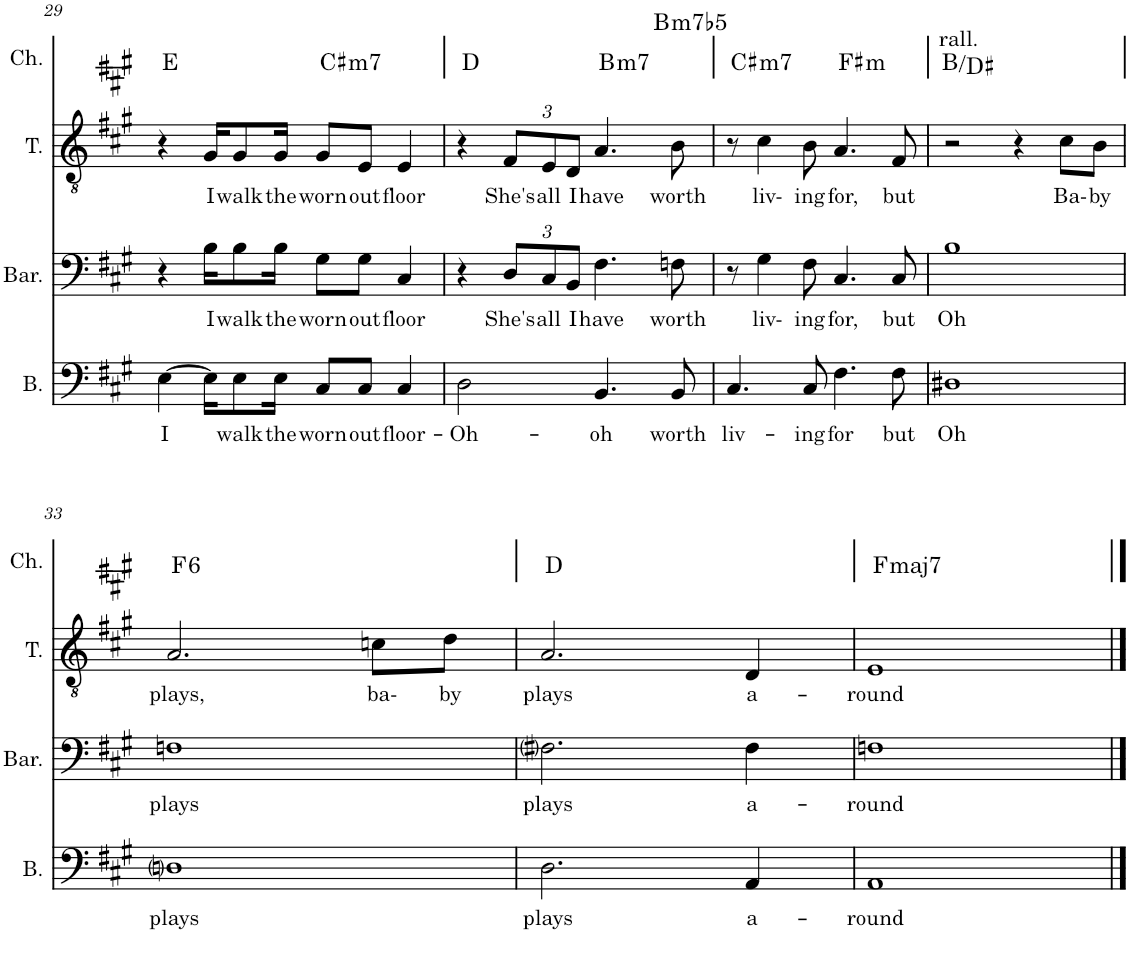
**kern	**text	**kern	**text	**kern	**text	**kern	**harte
*part4	*part4	*part3	*part3	*part2	*part2	*part1	*part1
*staff4	*staff4	*staff3	*staff3	*staff2	*staff2	*staff1	*
*I"Bass	*	*I"Baritone	*	*I"Tenor	*	*I"Chords	*
*I'B.	*	*I'Bar.	*	*I'T.	*	*I'Ch.	*
!!LO:PB:g=z
*clefF4	*	*clefF4	*	*clefGv2	*	*clefG2	*
*k[f#c#g#]	*	*k[f#c#g#]	*	*k[f#c#g#]	*	*k[f#c#g#]	*
*M4/4	*	*M4/4	*	*M4/4	*	*M4/4	*
=29	=29	=29	=29	=29	=29	=29	=29
!	!LO:LY:b	!	!	!	!	!	!
*	*	*	*	*	*	*^	*
[4E\	I	4r	.	4r	.	1ryy	2ryy	E:maj
!	!	!	!LO:LY:b	!	!LO:LY:b	!	!	!
16E\KL]	.	16B\KL	I	16G#/KL	I	.	.	.
!	!LO:LY:b	!	!LO:LY:b	!	!LO:LY:b	!	!	!
8E\	walk	8B\	walk	8G#/	walk	.	.	.
!	!LO:LY:b	!	!LO:LY:b	!	!LO:LY:b	!	!	!
16E\Jk	the	16B\Jk	the	16G#/Jk	the	.	.	.
!	!LO:LY:b	!	!LO:LY:b	!	!LO:LY:b	!	!	!LO:H:kt=m7
8C#/L	worn	8G#\L	worn	8G#/L	worn	.	2ryy	C#:min7
!	!LO:LY:b	!	!LO:LY:b	!	!LO:LY:b	!	!	!
8C#/J	out	8G#\J	out	8E/J	out	.	.	.
!	!LO:LY:b	!	!LO:LY:b	!	!LO:LY:b	!	!	!
4C#/	floor-	4C#/	floor	4E/	floor	.	.	.
*	*	*	*	*	*	*v	*v	*
=30	=30	=30	=30	=30	=30	=30	=30
*	*	*	*	*	*	*k[f#c#g#]	*
*	*	*	*	*	*	*^	*
!	!LO:LY:b	!	!	!	!	!	!	!
*	*	*	*	*	*	*	*^	*
2D\	Oh-	4r	.	4r	.	1ryy	2ryy	2.ryy	D:maj
*	*	*Xbrackettup	*	*	*	*	*	*	*
!	!	!	!LO:LY:b	!	!	!	!	!	!
*	*	*	*	*Xbrackettup	*	*	*	*	*
!	!	!	!	!	!LO:LY:b	!	!	!	!
.	.	12D/L	She's	12F#/L	She's	.	.	.	.
!	!	!	!LO:LY:b	!	!LO:LY:b	!	!	!	!
.	.	12C#/	all	12E/	all	.	.	.	.
!	!	!	!LO:LY:b	!	!LO:LY:b	!	!	!	!
.	.	12BB/J	I	12D/J	I	.	.	.	.
!	!LO:LY:b	!	!LO:LY:b	!	!LO:LY:b	!	!	!	!LO:H:kt=m7
4.BB/	-oh	4.F#\	have	4.A/	have	.	2ryy	.	B:min7
!	!	!	!	!	!	!	!	!	!LO:H:kt=m7b5
.	.	.	.	.	.	.	.	4ryy	B:hdim7
!	!LO:LY:b	!	!LO:LY:b	!	!LO:LY:b	!	!	!	!
8BB/	worth	8Fn\	worth	8B\	worth	.	.	.	.
=31	=31	=31	=31	=31	=31	=31	=31	=31	=31
!	!LO:LY:b	!	!	!	!	!	!	!	!LO:H:kt=m7
*	*	*	*	*	*	*	*v	*v	*
4.C#/	liv-	8r	.	8r	.	1ryy	2ryy	C#:min7
!	!	!	!LO:LY:b	!	!LO:LY:b	!	!	!
.	.	4G#\	liv-	4c#\	liv-	.	.	.
!	!LO:LY:b	!	!LO:LY:b	!	!LO:LY:b	!	!	!
8C#/	-ing	8F#\	ing	8B\	ing	.	.	.
!	!LO:LY:b	!	!LO:LY:b	!	!LO:LY:b	!	!	!LO:H:kt=m
4.F#\	for	4.C#/	for,	4.A/	for,	.	2ryy	F#:min
!	!LO:LY:b	!	!LO:LY:b	!	!LO:LY:b	!	!	!
8F#\	but	8C#/	but	8F#/	but	.	.	.
=32	=32	=32	=32	=32	=32	=32	=32	=32
!	!	!	!	!LO:TX:a:t=rall.	!	!	!	!
!	!LO:LY:b	!	!LO:LY:b	!	!	!	!	!
*	*	*	*	*	*	*v	*v	*
1D#X	Oh	1B	Oh	2r	.	1ryy	B:maj/3
.	.	.	.	4r	.	.	.
!	!	!	!	!	!LO:LY:b	!	!
.	.	.	.	8c#\L	Ba-	.	.
!	!	!	!	!	!LO:LY:b	!	!
.	.	.	.	8B\J	by	.	.
!!LO:LB:g=z
=33	=33	=33	=33	=33	=33	=33	=33
!	!LO:LY:b	!	!LO:LY:b	!	!LO:LY:b	!	!LO:H:kt=6
1Dni	plays	1Fn	plays	2.A/	plays,	1ryy	F:maj6
!	!	!	!	!	!LO:LY:b	!	!
.	.	.	.	8cn\L	ba-	.	.
!	!	!	!	!	!LO:LY:b	!	!
.	.	.	.	8d\J	by	.	.
=34	=34	=34	=34	=34	=34	=34	=34
*	*	*	*	*	*	*k[f#c#g#]	*
!	!LO:LY:b	!	!LO:LY:b	!	!LO:LY:b	!	!
2.D\	plays	2.F#i\	plays	2.A/	plays	1ryy	D:maj
!	!LO:LY:b	!	!LO:LY:b	!	!LO:LY:b	!	!
4AA/	a-	4F#\	a-	4D/	a-	.	.
=35	=35	=35	=35	=35	=35	=35	=35
!	!LO:LY:b	!	!LO:LY:b	!	!LO:LY:b	!	!LO:H:kt=maj7
1AA	round	1Fn	-round	1E	-round	1ryy	F:maj7
==	==	==	==	==	==	==	==
*-	*-	*-	*-	*-	*-	*-	*-
